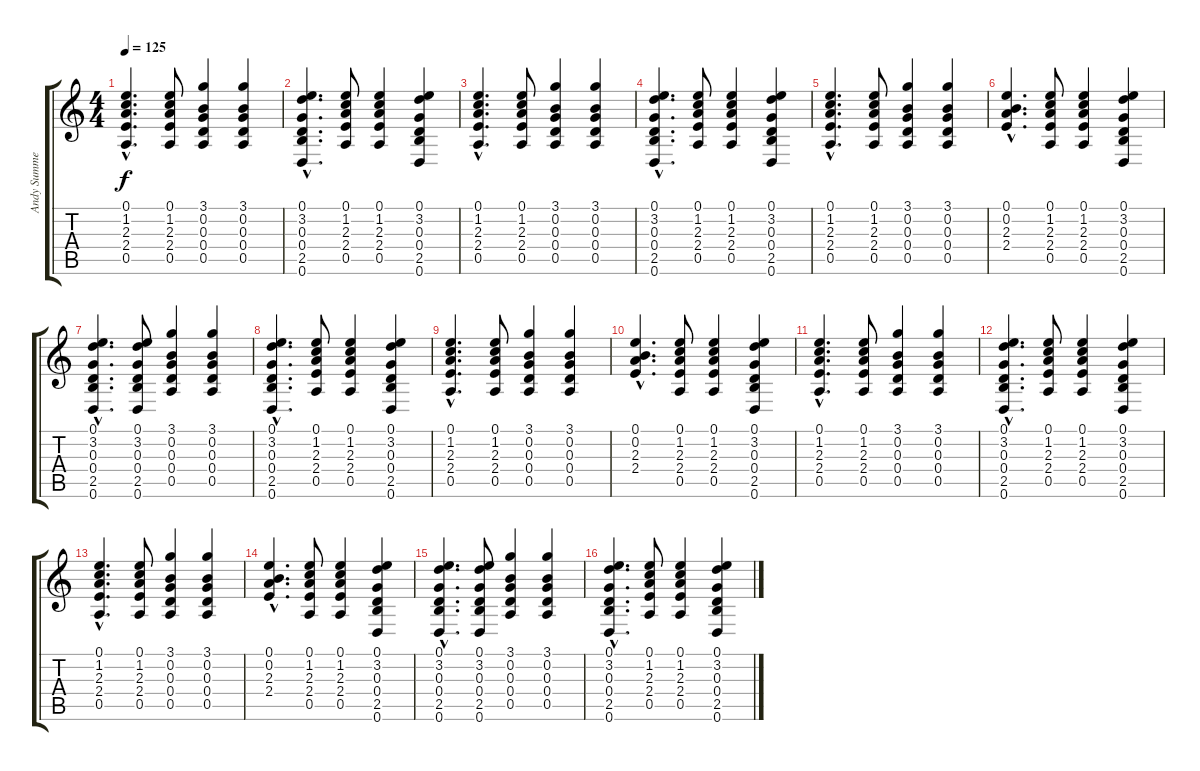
\track ("Andy Summers" "Andy Summe") {instrument acousticguitarnylon}
\staff {score tabs}
\tuning (E4 B3 G3 D3 A2 D2) {hide}
\ts (4 4)
\tempo 125
\clef g2
\ks c
(0.1{hac} 1.2{hac} 2.3{hac} 2.4{hac} 0.5{hac}).4{d dy f instrument acousticguitarnylon} (0.1 1.2 2.3 2.4 0.5).8 (3.1 0.2 0.3 0.4 0.5).4 (3.1 0.2 0.3 0.4 0.5).4 |
(0.1{hac} 3.2{hac} 0.3{hac} 0.4{hac} 2.5{hac} 0.6{hac}).4{d} (0.1 1.2 2.3 2.4 0.5).8 (0.1 1.2 2.3 2.4 0.5).4 (0.1 3.2 0.3 0.4 2.5 0.6).4 |
(0.1{hac} 1.2{hac} 2.3{hac} 2.4{hac} 0.5{hac}).4{d} (0.1 1.2 2.3 2.4 0.5).8 (3.1 0.2 0.3 0.4 0.5).4 (3.1 0.2 0.3 0.4 0.5).4 |
(0.1{hac} 3.2{hac} 0.3{hac} 0.4{hac} 2.5{hac} 0.6{hac}).4{d} (0.1 1.2 2.3 2.4 0.5).8 (0.1 1.2 2.3 2.4 0.5).4 (0.1 3.2 0.3 0.4 2.5 0.6).4 |
(0.1{hac} 1.2{hac} 2.3{hac} 2.4{hac} 0.5{hac}).4{d} (0.1 1.2 2.3 2.4 0.5).8 (3.1 0.2 0.3 0.4 0.5).4 (3.1 0.2 0.3 0.4 0.5).4 |
(0.1{hac} 0.2{hac} 2.3{hac} 2.4{hac}).4{d} (0.1 1.2 2.3 2.4 0.5).8 (0.1 1.2 2.3 2.4 0.5).4 (0.1 3.2 0.3 0.4 2.5 0.6).4 |
(0.1{hac} 3.2{hac} 0.3{hac} 0.4{hac} 2.5{hac} 0.6{hac}).4{d} (0.1 3.2 0.3 0.4 2.5 0.6).8 (3.1 0.2 0.3 0.4 0.5).4 (3.1 0.2 0.3 0.4 0.5).4 |
(0.1{hac} 3.2{hac} 0.3{hac} 0.4{hac} 2.5{hac} 0.6{hac}).4{d} (0.1 1.2 2.3 2.4 0.5).8 (0.1 1.2 2.3 2.4 0.5).4 (0.1 3.2 0.3 0.4 2.5 0.6).4 |
(0.1{hac} 1.2{hac} 2.3{hac} 2.4{hac} 0.5{hac}).4{d} (0.1 1.2 2.3 2.4 0.5).8 (3.1 0.2 0.3 0.4 0.5).4 (3.1 0.2 0.3 0.4 0.5).4 |
(0.1{hac} 0.2{hac} 2.3{hac} 2.4{hac}).4{d} (0.1 1.2 2.3 2.4 0.5).8 (0.1 1.2 2.3 2.4 0.5).4 (0.1 3.2 0.3 0.4 2.5 0.6).4 |
(0.1{hac} 1.2{hac} 2.3{hac} 2.4{hac} 0.5{hac}).4{d} (0.1 1.2 2.3 2.4 0.5).8 (3.1 0.2 0.3 0.4 0.5).4 (3.1 0.2 0.3 0.4 0.5).4 |
(0.1{hac} 3.2{hac} 0.3{hac} 0.4{hac} 2.5{hac} 0.6{hac}).4{d} (0.1 1.2 2.3 2.4 0.5).8 (0.1 1.2 2.3 2.4 0.5).4 (0.1 3.2 0.3 0.4 2.5 0.6).4 |
(0.1{hac} 1.2{hac} 2.3{hac} 2.4{hac} 0.5{hac}).4{d} (0.1 1.2 2.3 2.4 0.5).8 (3.1 0.2 0.3 0.4 0.5).4 (3.1 0.2 0.3 0.4 0.5).4 |
(0.1{hac} 0.2{hac} 2.3{hac} 2.4{hac}).4{d} (0.1 1.2 2.3 2.4 0.5).8 (0.1 1.2 2.3 2.4 0.5).4 (0.1 3.2 0.3 0.4 2.5 0.6).4 |
(0.1{hac} 3.2{hac} 0.3{hac} 0.4{hac} 2.5{hac} 0.6{hac}).4{d} (0.1 3.2 0.3 0.4 2.5 0.6).8 (3.1 0.2 0.3 0.4 0.5).4 (3.1 0.2 0.3 0.4 0.5).4 |
(0.1{hac} 3.2{hac} 0.3{hac} 0.4{hac} 2.5{hac} 0.6{hac}).4{d} (0.1 1.2 2.3 2.4 0.5).8 (0.1 1.2 2.3 2.4 0.5).4 (0.1 3.2 0.3 0.4 2.5 0.6).4
